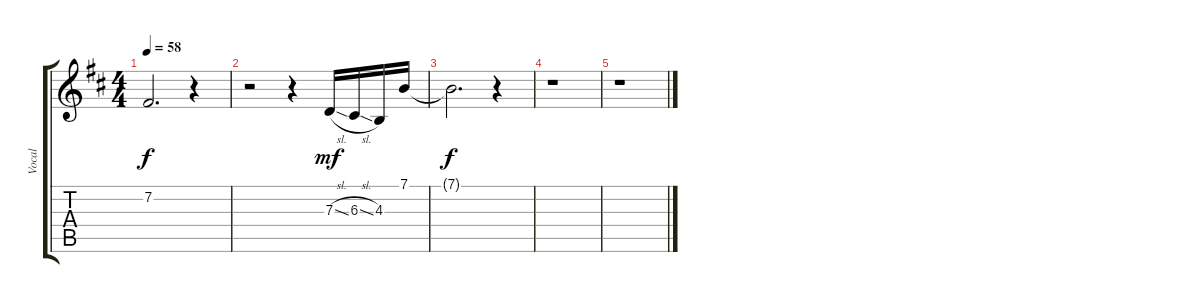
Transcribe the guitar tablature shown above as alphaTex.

\track ("Vocal" "Vocal") {instrument acousticgrandpiano}
\staff {score tabs}
\tuning (E4 B3 G3 D3 A2 E2) {hide}
\ts (4 4)
\tempo 58
\clef g2
\ks bminor
7.2{t}.2{d dy f} r.4 |
r.2 r.4 7.3{sl}.16{dy mf} 6.3{sl}.16 4.3.16 7.1.16 |
7.1{t}.2{d dy f} r.4 |
r.1 |
r.1
